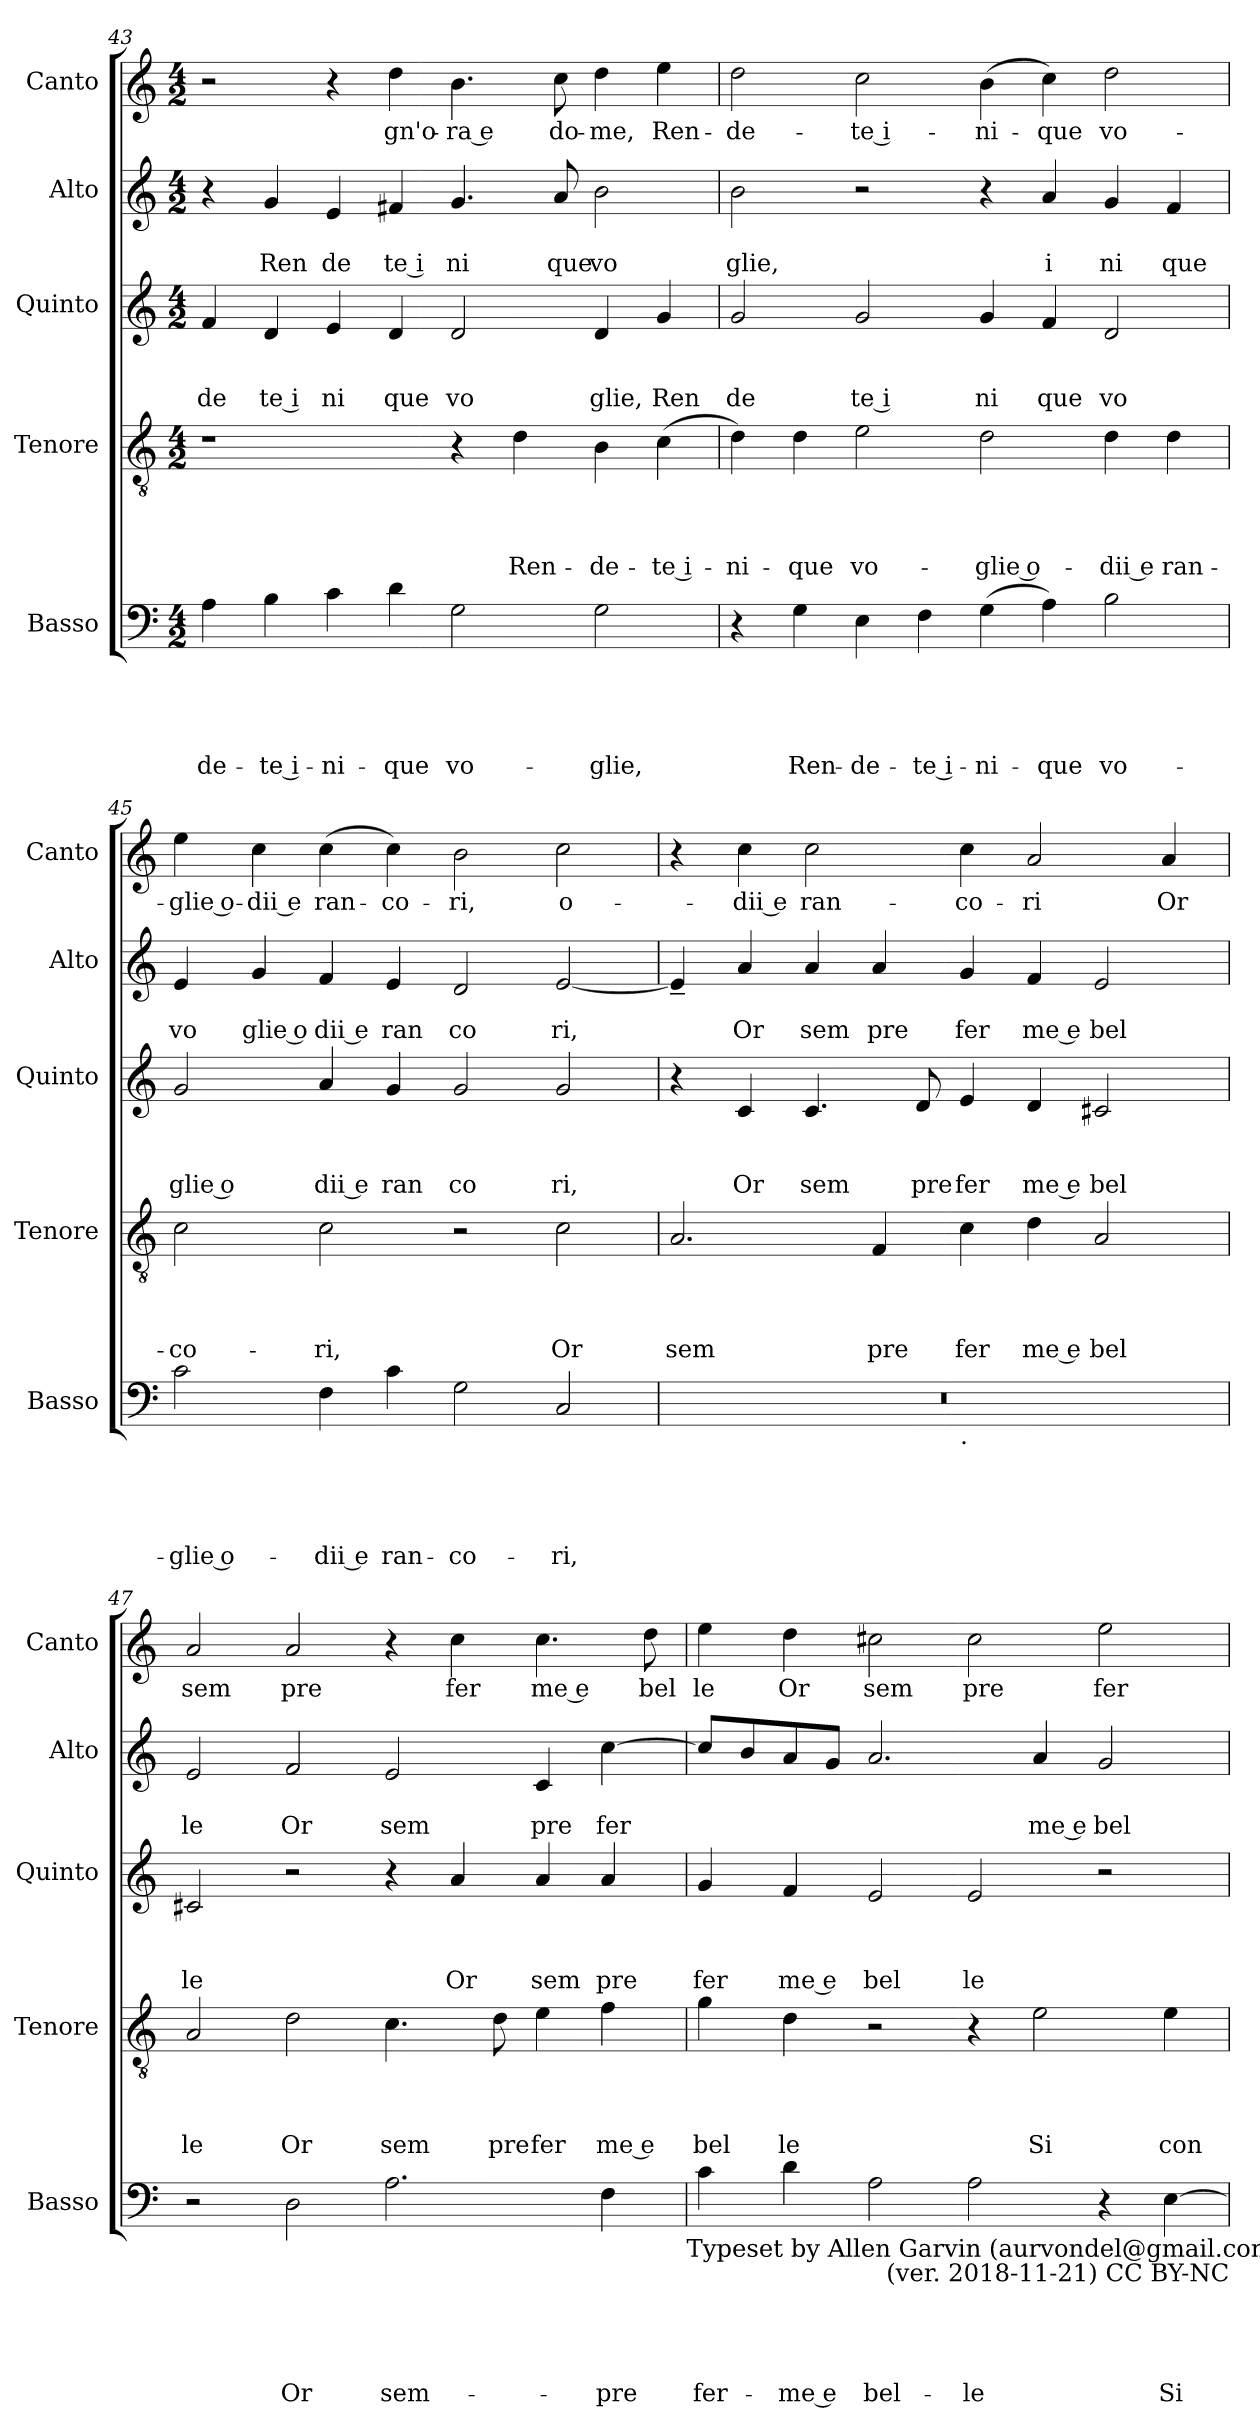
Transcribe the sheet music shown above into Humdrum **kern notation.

**kern	**text	**text	**text	**text	**text	**kern	**text	**text	**text	**text	**kern	**text	**text	**text	**kern	**text	**text	**kern	**text
*part5	*part5	*part5	*part5	*part5	*part5	*part4	*part4	*part4	*part4	*part4	*part3	*part3	*part3	*part3	*part2	*part2	*part2	*part1	*part1
*staff5	*staff5	*staff5	*staff5	*staff5	*staff5	*staff4	*staff4	*staff4	*staff4	*staff4	*staff3	*staff3	*staff3	*staff3	*staff2	*staff2	*staff2	*staff1	*staff1
*I"Basso	*	*	*	*	*	*I"Tenore	*	*	*	*	*I"Quinto	*	*	*	*I"Alto	*	*	*I"Canto	*
*I'Basso	*	*	*	*	*	*I'Tenore	*	*	*	*	*I'Quinto	*	*	*	*I'Alto	*	*	*I'Canto	*
*clefF4	*	*	*	*	*	*clefGv2	*	*	*	*	*clefG2	*	*	*	*clefG2	*	*	*clefG2	*
*k[]	*	*	*	*	*	*k[]	*	*	*	*	*k[]	*	*	*	*k[]	*	*	*k[]	*
*C:	*	*	*	*	*	*C:	*	*	*	*	*C:	*	*	*	*C:	*	*	*C:	*
*M4/2	*	*	*	*	*	*M4/2	*	*	*	*	*M4/2	*	*	*	*M4/2	*	*	*M4/2	*
=43	=43	=43	=43	=43	=43	=43	=43	=43	=43	=43	=43	=43	=43	=43	=43	=43	=43	=43	=43
!	!	!	!	!	!LO:LY:b	!	!	!	!	!	!	!	!	!LO:LY:b	!	!	!	!	!
4A\	.	.	.	.	-de-	1r	.	.	.	.	4f/	.	.	de	4r	.	.	2r	.
!	!	!	!	!	!LO:LY:b:rj	!	!	!	!	!	!	!	!	!LO:LY:b:rj	!	!	!LO:LY:b	!	!
4B\	.	.	.	.	-te i-	.	.	.	.	.	4d/	.	.	te i	4g/	.	Ren	.	.
!	!	!	!	!	!LO:LY:b	!	!	!	!	!	!	!	!	!LO:LY:b	!	!	!LO:LY:b	!	!
4c\	.	.	.	.	-ni-	.	.	.	.	.	4e/	.	.	ni	4e/	.	de	4r	.
!	!	!	!	!	!LO:LY:b	!	!	!	!	!	!	!	!	!LO:LY:b	!	!	!LO:LY:b:rj	!	!LO:LY:b
4d\	.	.	.	.	-que	.	.	.	.	.	4d/	.	.	que	4f#X/	.	te i	4dd\	-gn'o-
!	!	!	!	!	!LO:LY:b	!	!	!	!	!	!	!	!	!LO:LY:b	!	!	!LO:LY:b	!	!LO:LY:b
2G\	.	.	.	.	vo-	4r	.	.	.	.	2d/	.	.	vo	4.g/	.	ni	4.b\	-ra e
!	!	!	!	!	!	!	!	!	!	!LO:LY:b	!	!	!	!	!	!	!	!	!
.	.	.	.	.	.	4d\	.	.	.	Ren-	.	.	.	.	.	.	.	.	.
!	!	!	!	!	!	!	!	!	!	!	!	!	!	!	!	!	!LO:LY:b	!	!LO:LY:b:rj
.	.	.	.	.	.	.	.	.	.	.	.	.	.	.	8a/	.	que	8cc\	do-
!	!	!	!	!	!LO:LY:b	!	!	!	!	!LO:LY:b	!	!	!	!LO:LY:b	!	!	!LO:LY:b	!	!LO:LY:b
2G\	.	.	.	.	-glie,	4B\	.	.	.	-de-	4d/	.	.	glie,	2b\	.	vo	4dd\	-me,
!	!	!	!	!	!	!	!	!	!	!LO:LY:b:rj	!	!	!	!LO:LY:b	!	!	!	!	!LO:LY:b
.	.	.	.	.	.	(<4c\	.	.	.	-te i-	4g/	.	.	Ren	.	.	.	4ee\	Ren-
=44	=44	=44	=44	=44	=44	=44	=44	=44	=44	=44	=44	=44	=44	=44	=44	=44	=44	=44	=44
!	!	!	!	!	!	!	!	!	!	!LO:LY:b	!	!	!	!LO:LY:b	!	!	!LO:LY:b	!	!LO:LY:b
4r	.	.	.	.	.	4d\)	.	.	.	-ni-	2g/	.	.	de	2b\	.	glie,	2dd\	-de-
!	!	!	!	!	!LO:LY:b	!	!	!	!	!LO:LY:b	!	!	!	!	!	!	!	!	!
4G\	.	.	.	.	Ren-	4d\	.	.	.	-que	.	.	.	.	.	.	.	.	.
!	!	!	!	!	!LO:LY:b	!	!	!	!	!LO:LY:b	!	!	!	!LO:LY:b:rj	!	!	!	!	!LO:LY:b
4E\	.	.	.	.	-de-	2e\	.	.	.	vo-	2g/	.	.	te i	2r	.	.	2cc\	-te i-
!	!	!	!	!	!LO:LY:b:rj	!	!	!	!	!	!	!	!	!	!	!	!	!	!
4F\	.	.	.	.	-te i-	.	.	.	.	.	.	.	.	.	.	.	.	.	.
!	!	!	!	!	!LO:LY:b	!	!	!	!	!LO:LY:b	!	!	!	!LO:LY:b	!	!	!	!	!LO:LY:b:rj
(>4G\	.	.	.	.	-ni-	2d\	.	.	.	-glie o-	4g/	.	.	ni	4r	.	.	(<4b\	-ni-
!	!	!	!	!	!LO:LY:b	!	!	!	!	!	!	!	!	!LO:LY:b	!	!	!LO:LY:b	!	!LO:LY:b
4A\)	.	.	.	.	-que	.	.	.	.	.	4f/	.	.	que	4a/	.	i	4cc\)	-que
!	!	!	!	!	!LO:LY:b	!	!	!	!	!LO:LY:b:rj	!	!	!	!LO:LY:b	!	!	!LO:LY:b	!	!LO:LY:b
2B\	.	.	.	.	vo-	4d\	.	.	.	-dii e	2d/	.	.	vo	4g/	.	ni	2dd\	vo-
!	!	!	!	!	!	!	!	!	!	!LO:LY:b	!	!	!	!	!	!	!LO:LY:b	!	!
.	.	.	.	.	.	4d\	.	.	.	ran-	.	.	.	.	4f/	.	que	.	.
=45	=45	=45	=45	=45	=45	=45	=45	=45	=45	=45	=45	=45	=45	=45	=45	=45	=45	=45	=45
!	!	!	!	!	!LO:LY:b	!	!	!	!	!LO:LY:b	!	!	!	!LO:LY:b	!	!	!LO:LY:b	!	!LO:LY:b
2c\	.	.	.	.	-glie o-	2c\	.	.	.	-co-	2g/	.	.	glie o	4e/	.	vo	4ee\	-glie o-
!	!	!	!	!	!	!	!	!	!	!	!	!	!	!	!	!	!LO:LY:b	!	!LO:LY:b
.	.	.	.	.	.	.	.	.	.	.	.	.	.	.	4g/	.	glie o	4cc\	-dii e
!	!	!	!	!	!LO:LY:b:rj	!	!	!	!	!LO:LY:b	!	!	!	!LO:LY:b:rj	!	!	!LO:LY:b:rj	!	!LO:LY:b:rj
4F\	.	.	.	.	-dii e	2c\	.	.	.	-ri,	4a/	.	.	dii e	4f/	.	dii e	(<4cc\	ran-
!	!	!	!	!	!LO:LY:b	!	!	!	!	!	!	!	!	!LO:LY:b	!	!	!LO:LY:b	!	!LO:LY:b
4c\	.	.	.	.	ran-	.	.	.	.	.	4g/	.	.	ran	4e/	.	ran	4cc\)	-co-
!	!	!	!	!	!LO:LY:b	!	!	!	!	!	!	!	!	!LO:LY:b	!	!	!LO:LY:b	!	!LO:LY:b
2G\	.	.	.	.	-co-	2r	.	.	.	.	2g/	.	.	co	2d/	.	co	2b\	-ri,
!	!	!	!	!	!LO:LY:b	!	!	!	!	!LO:LY:b	!	!	!	!LO:LY:b	!	!	!LO:LY:b	!	!LO:LY:b
2C/	.	.	.	.	-ri,	2c\	.	.	.	Or	2g/	.	.	ri,	[<2e/	.	ri,	2cc\	o-
!!LO:LB:g=z
=46	=46	=46	=46	=46	=46	=46	=46	=46	=46	=46	=46	=46	=46	=46	=46	=46	=46	=46	=46
!	!	!	!	!	!	!	!	!	!	!LO:LY:b	!	!	!	!	!	!	!	!	!
*^	*	*	*	*	*	*	*	*	*	*	*	*	*	*	*	*	*	*	*
0r	1ryy	.	.	.	.	.	2.A/	.	.	.	sem	4r	.	.	.	4e~</]	.	.	4r	.
!	!	!	!	!	!	!	!	!	!	!	!	!	!	!	!LO:LY:b	!	!	!LO:LY:b	!	!LO:LY:b
.	.	.	.	.	.	.	.	.	.	.	.	4c/	.	.	Or	4a/	.	Or	4cc\	-dii e
!	!	!	!	!	!	!	!	!	!	!	!	!	!	!	!LO:LY:b	!	!	!LO:LY:b	!	!LO:LY:b
.	.	.	.	.	.	.	.	.	.	.	.	4.c/	.	.	sem	4a/	.	sem	2cc\	ran-
!	!	!	!	!	!	!	!	!	!	!	!LO:LY:b	!	!	!	!	!	!	!LO:LY:b	!	!
.	.	.	.	.	.	.	4F/	.	.	.	pre	.	.	.	.	4a/	.	pre	.	.
!	!	!	!	!	!	!	!	!	!	!	!	!	!	!	!LO:LY:b	!	!	!	!	!
.	.	.	.	.	.	.	.	.	.	.	.	8d/	.	.	pre	.	.	.	.	.
!	!LO:TX:b:t=.	!	!	!	!	!	!	!	!	!	!	!	!	!	!	!	!	!	!	!
!	!	!	!	!	!	!	!	!	!	!	!LO:LY:b	!	!	!	!LO:LY:b	!	!	!LO:LY:b	!	!LO:LY:b
.	1ryy	.	.	.	.	.	4c\	.	.	.	fer	4e/	.	.	fer	4g/	.	fer	4cc\	-co-
!	!	!	!	!	!	!	!	!	!	!	!LO:LY:b:rj	!	!	!	!LO:LY:b:rj	!	!	!LO:LY:b:rj	!	!LO:LY:b
.	.	.	.	.	.	.	4d\	.	.	.	me e	4d/	.	.	me e	4f/	.	me e	2a/	-ri
!	!	!	!	!	!	!	!	!	!	!	!LO:LY:b	!	!	!	!LO:LY:b	!	!	!LO:LY:b	!	!
.	.	.	.	.	.	.	2A/	.	.	.	bel	2c#X/	.	.	bel	2e/	.	bel	.	.
!	!	!	!	!	!	!	!	!	!	!	!	!	!	!	!	!	!	!	!	!LO:LY:b:rj
.	.	.	.	.	.	.	.	.	.	.	.	.	.	.	.	.	.	.	4a/	Or
=47	=47	=47	=47	=47	=47	=47	=47	=47	=47	=47	=47	=47	=47	=47	=47	=47	=47	=47	=47	=47
!	!	!	!	!	!	!	!	!	!	!	!LO:LY:b	!	!	!	!LO:LY:b	!	!	!LO:LY:b	!	!LO:LY:b
*v	*v	*	*	*	*	*	*	*	*	*	*	*	*	*	*	*	*	*	*	*
2r	.	.	.	.	.	2A/	.	.	.	le	2c#X/	.	.	le	2e/	.	le	2a/	sem
!	!	!	!	!	!LO:LY:b	!	!	!	!	!LO:LY:b	!	!	!	!	!	!	!LO:LY:b	!	!LO:LY:b
2D\	.	.	.	.	Or	2d\	.	.	.	Or	2r	.	.	.	2f/	.	Or	2a/	pre
!	!	!	!	!	!LO:LY:b	!	!	!	!	!LO:LY:b	!	!	!	!	!	!	!LO:LY:b	!	!
2.A\	.	.	.	.	sem-	4.c\	.	.	.	sem	4r	.	.	.	2e/	.	sem	4r	.
!	!	!	!	!	!	!	!	!	!	!	!	!	!	!LO:LY:b	!	!	!	!	!LO:LY:b
.	.	.	.	.	.	.	.	.	.	.	4a/	.	.	Or	.	.	.	4cc\	fer
!	!	!	!	!	!	!	!	!	!	!LO:LY:b	!	!	!	!	!	!	!	!	!
.	.	.	.	.	.	8d\	.	.	.	pre	.	.	.	.	.	.	.	.	.
!	!	!	!	!	!	!	!	!	!	!LO:LY:b	!	!	!	!LO:LY:b	!	!	!LO:LY:b	!	!LO:LY:b
.	.	.	.	.	.	4e\	.	.	.	fer	4a/	.	.	sem	4c/	.	pre	4.cc\	me e
!	!	!	!	!	!LO:LY:b	!	!	!	!	!LO:LY:b:rj	!	!	!	!LO:LY:b	!	!	!LO:LY:b	!	!
4F\	.	.	.	.	-pre	4f\	.	.	.	me e	4a/	.	.	pre	[>4cc\	.	fer	.	.
!	!	!	!	!	!	!	!	!	!	!	!	!	!	!	!	!	!	!	!LO:LY:b
.	.	.	.	.	.	.	.	.	.	.	.	.	.	.	.	.	.	8dd\	bel
!LO:TX:b:t=Typeset by Allen Garvin (aurvondel@gmail.com)	!	!	!	!	!	!	!	!	!	!	!	!	!	!	!	!	!	!	!
=48	=48	=48	=48	=48	=48	=48	=48	=48	=48	=48	=48	=48	=48	=48	=48	=48	=48	=48	=48
!	!	!	!	!	!LO:LY:b	!	!	!	!	!LO:LY:b	!	!	!	!LO:LY:b	!	!	!	!	!LO:LY:b
4c\	.	.	.	.	fer-	4g\	.	.	.	bel	4g/	.	.	fer	8cc/L]	.	.	4ee\	le
.	.	.	.	.	.	.	.	.	.	.	.	.	.	.	8b/	.	.	.	.
!	!	!	!	!	!LO:LY:b:rj	!	!	!	!	!LO:LY:b	!	!	!	!LO:LY:b:rj	!	!	!	!	!LO:LY:b:rj
4d\	.	.	.	.	-me e	4d\	.	.	.	le	4f/	.	.	me e	8a/	.	.	4dd\	Or
.	.	.	.	.	.	.	.	.	.	.	.	.	.	.	8g/J	.	.	.	.
!	!	!	!	!	!LO:LY:b	!	!	!	!	!	!	!	!	!LO:LY:b	!	!	!	!	!LO:LY:b
(2A\	.	.	.	.	bel-	2r	.	.	.	.	2e/	.	.	bel	2.a/	.	.	2cc#X\	sem
!	!	!	!	!	!LO:LY:b	!	!	!	!	!	!	!	!	!LO:LY:b	!	!	!	!	!LO:LY:b
2A\	.	.	.	.	-le	4r	.	.	.	.	2e/	.	.	le	.	.	.	2cc#\	pre
!	!	!	!	!	!	!	!	!	!	!LO:LY:b	!	!	!	!	!	!	!LO:LY:b:rj	!	!
.	.	.	.	.	.	2e\	.	.	.	Si	.	.	.	.	4a/	.	me e	.	.
!	!	!	!	!	!	!	!	!	!	!	!	!	!	!	!	!	!LO:LY:b	!	!LO:LY:b
4r	.	.	.	.	.	.	.	.	.	.	2r	.	.	.	2g/	.	bel	2ee\	fer
!	!	!	!	!	!LO:LY:b	!	!	!	!	!LO:LY:b	!	!	!	!	!	!	!	!	!
[>4E\	.	.	.	.	Si	4e\	.	.	.	con	.	.	.	.	.	.	.	.	.
!LO:TX:b:t=(ver. 2018-11-21) CC BY-NC	!	!	!	!	!	!	!	!	!	!	!	!	!	!	!	!	!	!	!
=	=	=	=	=	=	=	=	=	=	=	=	=	=	=	=	=	=	=	=
*-	*-	*-	*-	*-	*-	*-	*-	*-	*-	*-	*-	*-	*-	*-	*-	*-	*-	*-	*-
